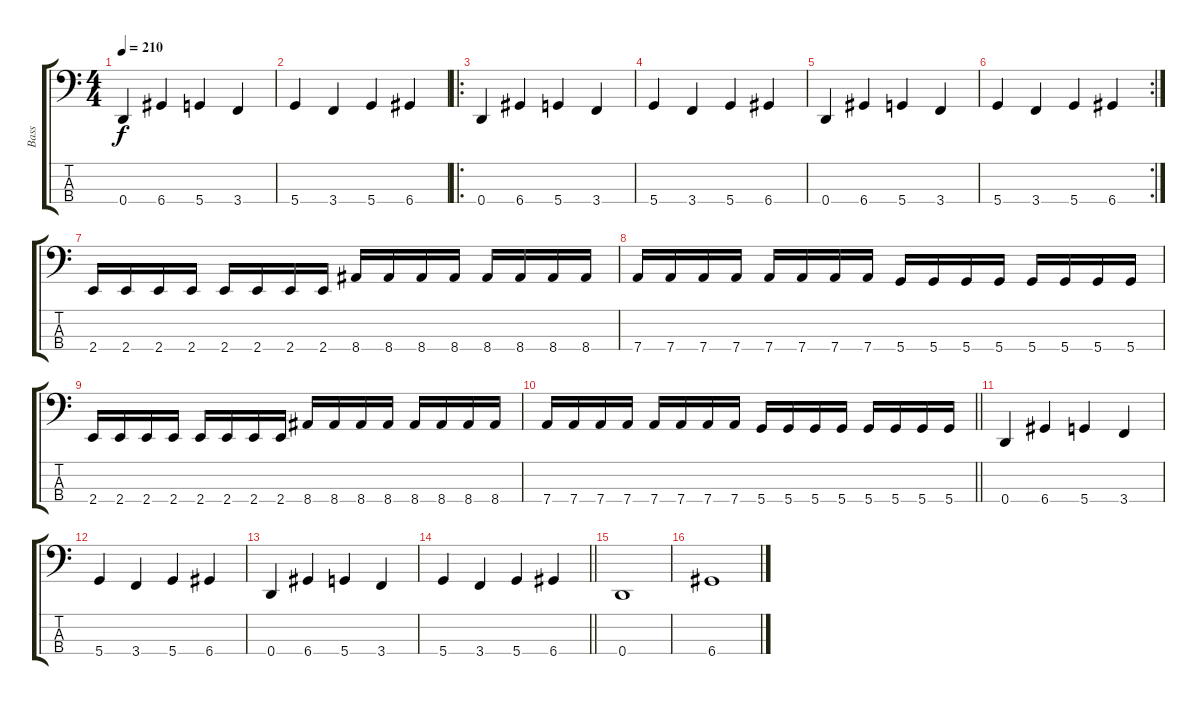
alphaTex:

\track ("Bass" "Bass") {instrument electricbassfinger}
\staff {score tabs}
\tuning (F2 C2 G1 D1) {hide}
\ts (4 4)
\tempo 210
\clef f4
\ks c
0.4.4{dy f} 6.4.4 5.4.4 3.4.4 |
5.4.4 3.4.4 5.4.4 6.4.4 |
\ro
0.4.4 6.4.4 5.4.4 3.4.4 |
5.4.4 3.4.4 5.4.4 6.4.4 |
0.4.4 6.4.4 5.4.4 3.4.4 |
\rc 2
5.4.4 3.4.4 5.4.4 6.4.4 |
2.4.16 2.4.16 2.4.16 2.4.16 2.4.16 2.4.16 2.4.16 2.4.16 8.4.16 8.4.16 8.4.16 8.4.16 8.4.16 8.4.16 8.4.16 8.4.16 |
7.4.16 7.4.16 7.4.16 7.4.16 7.4.16 7.4.16 7.4.16 7.4.16 5.4.16 5.4.16 5.4.16 5.4.16 5.4.16 5.4.16 5.4.16 5.4.16 |
2.4.16 2.4.16 2.4.16 2.4.16 2.4.16 2.4.16 2.4.16 2.4.16 8.4.16 8.4.16 8.4.16 8.4.16 8.4.16 8.4.16 8.4.16 8.4.16 |
\barLineRight lightlight
7.4.16 7.4.16 7.4.16 7.4.16 7.4.16 7.4.16 7.4.16 7.4.16 5.4.16 5.4.16 5.4.16 5.4.16 5.4.16 5.4.16 5.4.16 5.4.16 |
0.4.4 6.4.4 5.4.4 3.4.4 |
5.4.4 3.4.4 5.4.4 6.4.4 |
0.4.4 6.4.4 5.4.4 3.4.4 |
\barLineRight lightlight
5.4.4 3.4.4 5.4.4 6.4.4 |
0.4.1 |
6.4.1
